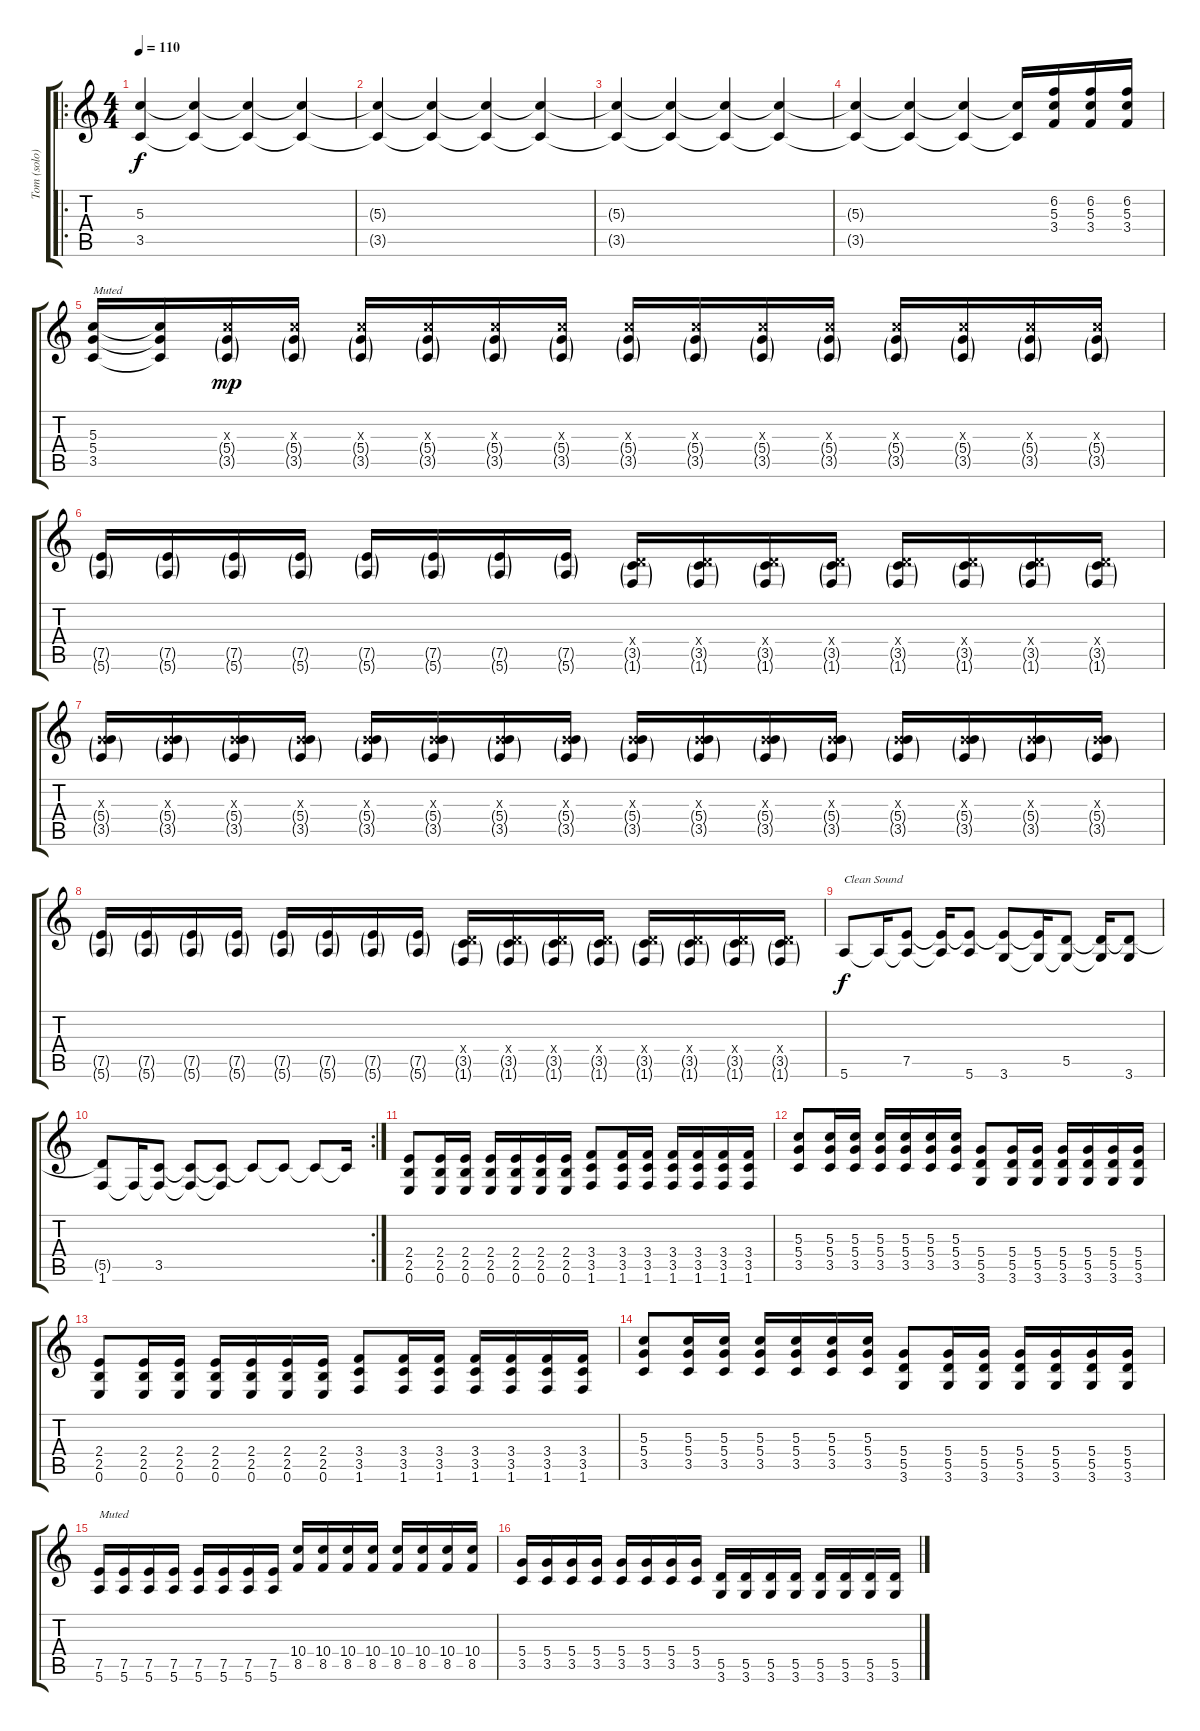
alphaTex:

\track ("Tom (solo)" "Tom (solo)") {instrument distortionguitar}
\staff {score tabs}
\tuning (E4 B3 G3 D3 A2 E2) {hide}
\ro
\ts (4 4)
\tempo 110
\clef g2
\ks c
(5.3 3.5).4{dy f volume 16 instrument distortionguitar} (5.3{t} 3.5{t}).4{volume 15} (5.3{t} 3.5{t}).4{volume 14} (5.3{t} 3.5{t}).4{volume 13} |
(5.3{t} 3.5{t}).4{volume 12} (5.3{t} 3.5{t}).4{volume 11} (5.3{t} 3.5{t}).4{volume 10} (5.3{t} 3.5{t}).4{volume 9} |
(5.3{t} 3.5{t}).4{volume 8} (5.3{t} 3.5{t}).4{volume 7} (5.3{t} 3.5{t}).4{volume 6} (5.3{t} 3.5{t}).4{volume 5} |
(5.3{t} 3.5{t}).4{volume 4} (5.3{t} 3.5{t}).4{volume 3} (5.3{t} 3.5{t}).4{volume 2} (5.3{t} 3.5{t}).16 (6.2 5.3 3.4).16{volume 16} (6.2 5.3 3.4).16 (6.2 5.3 3.4).16 |
(5.3 5.4 3.5).16{txt "Muted"} (5.3{t} 5.4{t} 3.5{t}).16 (5.3{x} 5.4{g} 3.5{g}).16{dy mp} (5.3{x} 5.4{g} 3.5{g}).16 (5.3{x} 5.4{g} 3.5{g}).16 (5.3{x} 5.4{g} 3.5{g}).16 (5.3{x} 5.4{g} 3.5{g}).16 (5.3{x} 5.4{g} 3.5{g}).16 (5.3{x} 5.4{g} 3.5{g}).16 (5.3{x} 5.4{g} 3.5{g}).16 (5.3{x} 5.4{g} 3.5{g}).16 (5.3{x} 5.4{g} 3.5{g}).16 (5.3{x} 5.4{g} 3.5{g}).16 (5.3{x} 5.4{g} 3.5{g}).16 (5.3{x} 5.4{g} 3.5{g}).16 (5.3{x} 5.4{g} 3.5{g}).16 |
(7.5{g} 5.6{g}).16 (7.5{g} 5.6{g}).16 (7.5{g} 5.6{g}).16 (7.5{g} 5.6{g}).16 (7.5{g} 5.6{g}).16 (7.5{g} 5.6{g}).16 (7.5{g} 5.6{g}).16 (7.5{g} 5.6{g}).16 (0.4{x} 3.5{g} 1.6{g}).16 (0.4{x} 3.5{g} 1.6{g}).16 (0.4{x} 3.5{g} 1.6{g}).16 (0.4{x} 3.5{g} 1.6{g}).16 (0.4{x} 3.5{g} 1.6{g}).16 (0.4{x} 3.5{g} 1.6{g}).16 (0.4{x} 3.5{g} 1.6{g}).16 (0.4{x} 3.5{g} 1.6{g}).16 |
(0.3{x} 5.4{g} 3.5{g}).16 (0.3{x} 5.4{g} 3.5{g}).16 (0.3{x} 5.4{g} 3.5{g}).16 (0.3{x} 5.4{g} 3.5{g}).16 (0.3{x} 5.4{g} 3.5{g}).16 (0.3{x} 5.4{g} 3.5{g}).16 (0.3{x} 5.4{g} 3.5{g}).16 (0.3{x} 5.4{g} 3.5{g}).16 (0.3{x} 5.4{g} 3.5{g}).16 (0.3{x} 5.4{g} 3.5{g}).16 (0.3{x} 5.4{g} 3.5{g}).16 (0.3{x} 5.4{g} 3.5{g}).16 (0.3{x} 5.4{g} 3.5{g}).16 (0.3{x} 5.4{g} 3.5{g}).16 (0.3{x} 5.4{g} 3.5{g}).16 (0.3{x} 5.4{g} 3.5{g}).16 |
(7.5{g} 5.6{g}).16 (7.5{g} 5.6{g}).16 (7.5{g} 5.6{g}).16 (7.5{g} 5.6{g}).16 (7.5{g} 5.6{g}).16 (7.5{g} 5.6{g}).16 (7.5{g} 5.6{g}).16 (7.5{g} 5.6{g}).16 (0.4{x} 3.5{g} 1.6{g}).16 (0.4{x} 3.5{g} 1.6{g}).16 (0.4{x} 3.5{g} 1.6{g}).16 (0.4{x} 3.5{g} 1.6{g}).16 (0.4{x} 3.5{g} 1.6{g}).16 (0.4{x} 3.5{g} 1.6{g}).16 (0.4{x} 3.5{g} 1.6{g}).16 (0.4{x} 3.5{g} 1.6{g}).16 |
5.6.8{txt "Clean Sound" dy f volume 16 instrument electricguitarclean} 5.6{t}.16 (7.5 5.6{t}).8 (7.5{t} 5.6{t}).16 (7.5{t} 5.6).8 (7.5{t} 3.6).8 (7.5{t} 3.6{t}).16 (5.5 3.6{t}).8 (5.5{t} 3.6{t}).16 (5.5{t} 3.6).8 |
\rc 2
(5.5{t} 1.6).8 1.6{t}.16 (3.5 1.6{t}).8 (3.5{t} 1.6{t}).8 (3.5{t} 1.6{t}).8 3.5{t}.8 3.5{t}.8 3.5{t}.8 3.5{t}.16 |
(2.4 2.5 0.6).8{volume 13 instrument distortionguitar} (2.4 2.5 0.6).16 (2.4 2.5 0.6).16 (2.4 2.5 0.6).16 (2.4 2.5 0.6).16 (2.4 2.5 0.6).16 (2.4 2.5 0.6).16 (3.4 3.5 1.6).8 (3.4 3.5 1.6).16 (3.4 3.5 1.6).16 (3.4 3.5 1.6).16 (3.4 3.5 1.6).16 (3.4 3.5 1.6).16 (3.4 3.5 1.6).16 |
(5.3 5.4 3.5).8 (5.3 5.4 3.5).16 (5.3 5.4 3.5).16 (5.3 5.4 3.5).16 (5.3 5.4 3.5).16 (5.3 5.4 3.5).16 (5.3 5.4 3.5).16 (5.4 5.5 3.6).8 (5.4 5.5 3.6).16 (5.4 5.5 3.6).16 (5.4 5.5 3.6).16 (5.4 5.5 3.6).16 (5.4 5.5 3.6).16 (5.4 5.5 3.6).16 |
(2.4 2.5 0.6).8 (2.4 2.5 0.6).16 (2.4 2.5 0.6).16 (2.4 2.5 0.6).16 (2.4 2.5 0.6).16 (2.4 2.5 0.6).16 (2.4 2.5 0.6).16 (3.4 3.5 1.6).8 (3.4 3.5 1.6).16 (3.4 3.5 1.6).16 (3.4 3.5 1.6).16 (3.4 3.5 1.6).16 (3.4 3.5 1.6).16 (3.4 3.5 1.6).16 |
(5.3 5.4 3.5).8 (5.3 5.4 3.5).16 (5.3 5.4 3.5).16 (5.3 5.4 3.5).16 (5.3 5.4 3.5).16 (5.3 5.4 3.5).16 (5.3 5.4 3.5).16 (5.4 5.5 3.6).8 (5.4 5.5 3.6).16 (5.4 5.5 3.6).16 (5.4 5.5 3.6).16 (5.4 5.5 3.6).16 (5.4 5.5 3.6).16 (5.4 5.5 3.6).16 |
(7.5 5.6).16{txt "Muted" volume 10 instrument electricguitarmuted} (7.5 5.6).16 (7.5 5.6).16 (7.5 5.6).16 (7.5 5.6).16 (7.5 5.6).16 (7.5 5.6).16 (7.5 5.6).16 (10.4 8.5).16 (10.4 8.5).16 (10.4 8.5).16 (10.4 8.5).16 (10.4 8.5).16 (10.4 8.5).16 (10.4 8.5).16 (10.4 8.5).16 |
(5.4 3.5).16 (5.4 3.5).16 (5.4 3.5).16 (5.4 3.5).16 (5.4 3.5).16 (5.4 3.5).16 (5.4 3.5).16 (5.4 3.5).16 (5.5 3.6).16 (5.5 3.6).16 (5.5 3.6).16 (5.5 3.6).16 (5.5 3.6).16 (5.5 3.6).16 (5.5 3.6).16 (5.5 3.6).16
